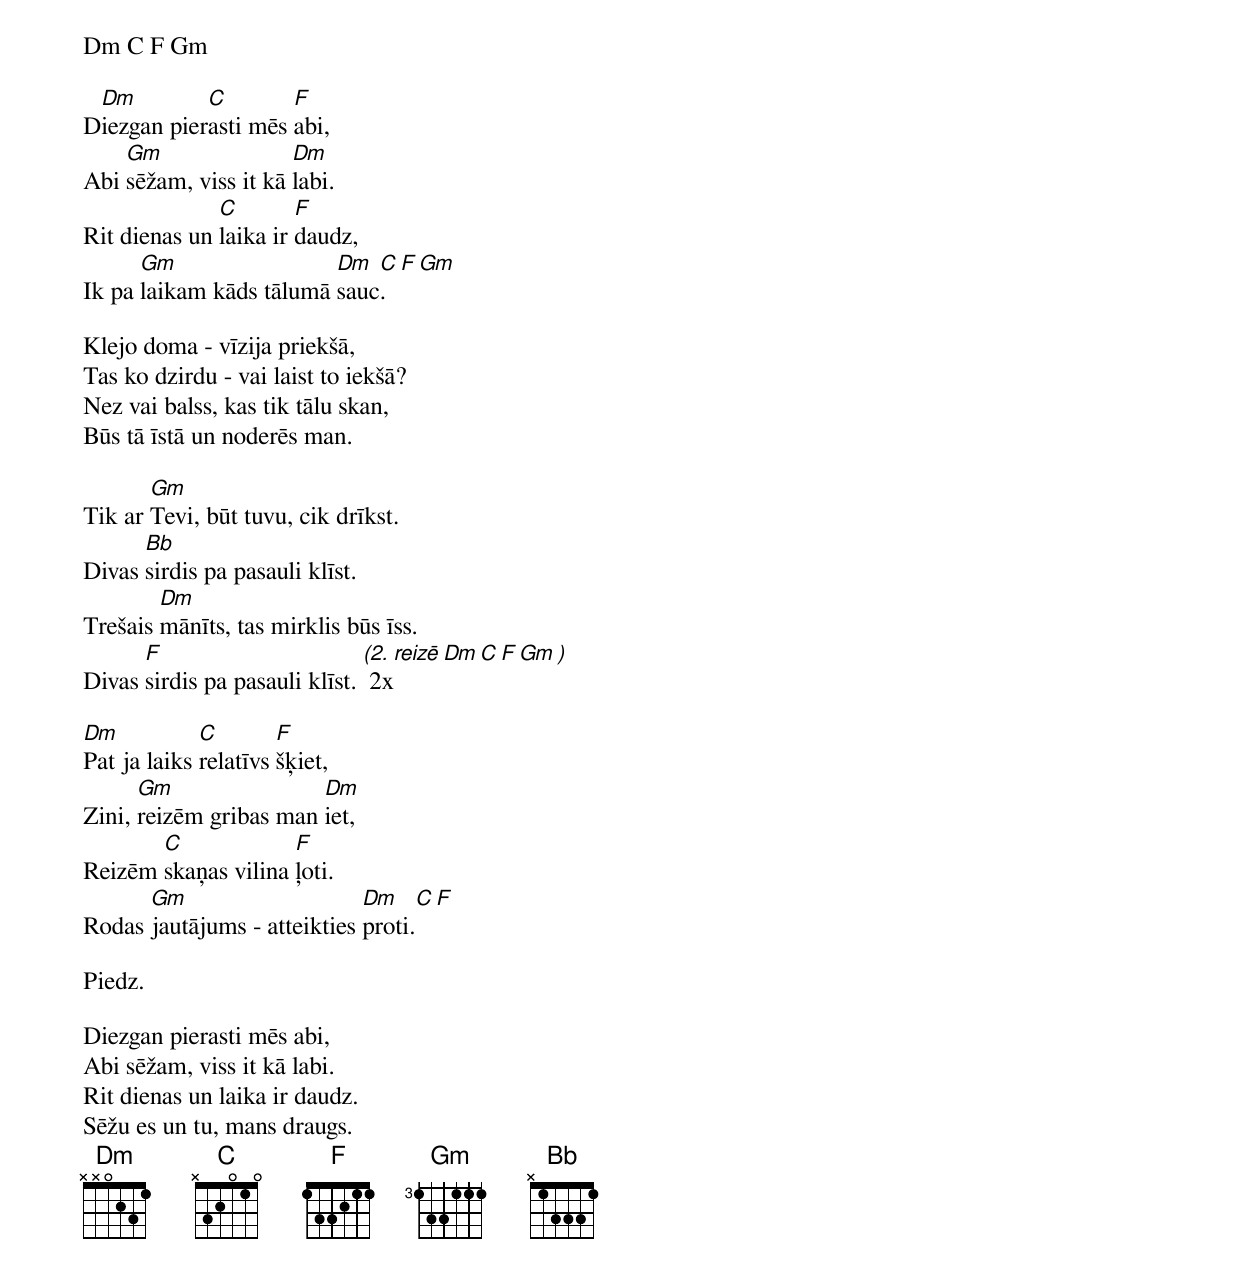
Dm C F Gm

 Dm         C        F
Diezgan pierasti mēs abi,
    Gm                Dm
Abi sēžam, viss it kā labi.
              C        F
Rit dienas un laika ir daudz,
      Gm                 Dm  C F Gm
Ik pa laikam kāds tālumā sauc.

Klejo doma - vīzija priekšā,
Tas ko dzirdu - vai laist to iekšā?
Nez vai balss, kas tik tālu skan,
Būs tā īstā un noderēs man.

       Gm
Tik ar Tevi, būt tuvu, cik drīkst.
      Bb
Divas sirdis pa pasauli klīst.
        Dm
Trešais mānīts, tas mirklis būs īss.
      F                        (2. reizē Dm C F Gm )
Divas sirdis pa pasauli klīst.  2x

Dm           C        F
Pat ja laiks relatīvs šķiet,
      Gm                Dm
Zini, reizēm gribas man iet,
       C             F
Reizēm skaņas vilina ļoti.
      Gm                     Dm    C F
Rodas jautājums - atteikties proti.

Piedz.

Diezgan pierasti mēs abi,
Abi sēžam, viss it kā labi.
Rit dienas un laika ir daudz.
Sēžu es un tu, mans draugs.
